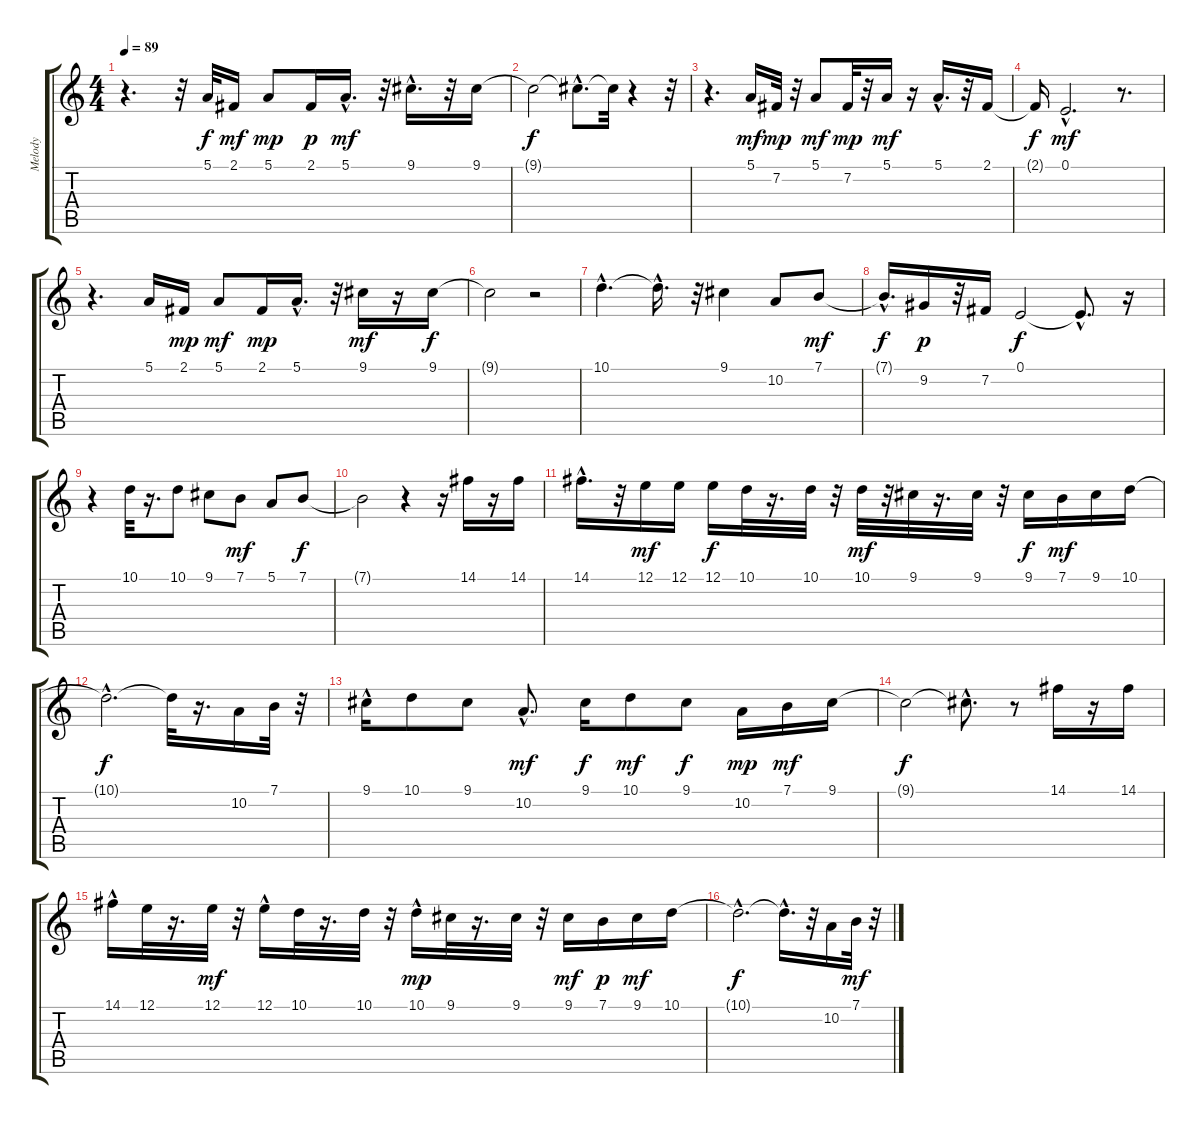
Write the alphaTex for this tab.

\track ("Melody " "Melody ") {instrument stringensemble2}
\staff {score tabs}
\tuning (E4 B3 G3 D3 A2 E2) {hide}
\ts (4 4)
\tempo 89
\clef g2
\ks c
r.4{d dy f} r.32 5.1.32 2.1.16{dy mf} 5.1.8{dy mp} 2.1.16{dy p} 5.1{hac}.16{d dy mf} r.32 9.1{hac}.16{d} r.32 9.1.16 |
9.1{t}.2{dy f} 9.1{hac t}.8{d} 9.1{t}.32 r.4 r.32 |
r.4{d} 5.1.16{dy mf} 7.2.32{dy mp} r.32 5.1.8{dy mf} 7.2.32{dy mp} r.32 5.1.16{dy mf} r.16 5.1{hac}.16{d} r.32 2.1.16 |
2.1{t}.16{dy f} 0.1{hac}.2{d dy mf} r.8{d} |
r.4{d} 5.1.16 2.1.16{dy mp} 5.1.8{dy mf} 2.1.16{dy mp} 5.1{hac}.16{d} r.32 9.1.16{dy mf} r.16 9.1.16{dy f} |
9.1{t}.2 r.2 |
10.1{hac}.4{d} 10.1{hac t}.16{d} r.32 9.1.4 10.2.8 7.1.8{dy mf} |
7.1{hac t}.16{d dy f} 9.2.16{dy p} r.32 7.2.16 0.1.2{dy f} 0.1{hac t}.8{d} r.16 |
r.4 10.1.32 r.16{d} 10.1.8 9.1.8 7.1.8{dy mf} 5.1.8 7.1.8{dy f} |
7.1{t}.2 r.4 r.16 14.1.16 r.16 14.1.16 |
14.1{hac}.16{d} r.32 12.1.16{dy mf} 12.1.16 12.1.16{dy f} 10.1.32 r.16{d} 10.1.32 r.32 10.1.32{dy mf} r.32 9.1.32 r.16{d} 9.1.32 r.32 9.1.16{dy f} 7.1.16{dy mf} 9.1.16 10.1.16 |
10.1{hac t}.2{d dy f} 10.1{t}.32 r.16{d} 10.2.16 7.1.32 r.32 |
9.1{hac}.16 10.1.8 9.1.8 10.2{hac}.8{d dy mf} 9.1.16{dy f} 10.1.8{dy mf} 9.1.8{dy f} 10.2.16{dy mp} 7.1.16{dy mf} 9.1.16 |
9.1{t}.2{dy f} 9.1{hac t}.8{d} r.8 14.1.16 r.16 14.1.16 |
14.1{hac}.16 12.1.32 r.16{d} 12.1.32{dy mf} r.32 12.1{hac}.16 10.1.32 r.16{d} 10.1.32 r.32 10.1{hac}.16{dy mp} 9.1.32 r.16{d} 9.1.32 r.32 9.1.16{dy mf} 7.1.16{dy p} 9.1.16{dy mf} 10.1.16 |
10.1{hac t}.2{d dy f} 10.1{hac t}.16{d} r.32 10.2.16 7.1.32{dy mf} r.32
